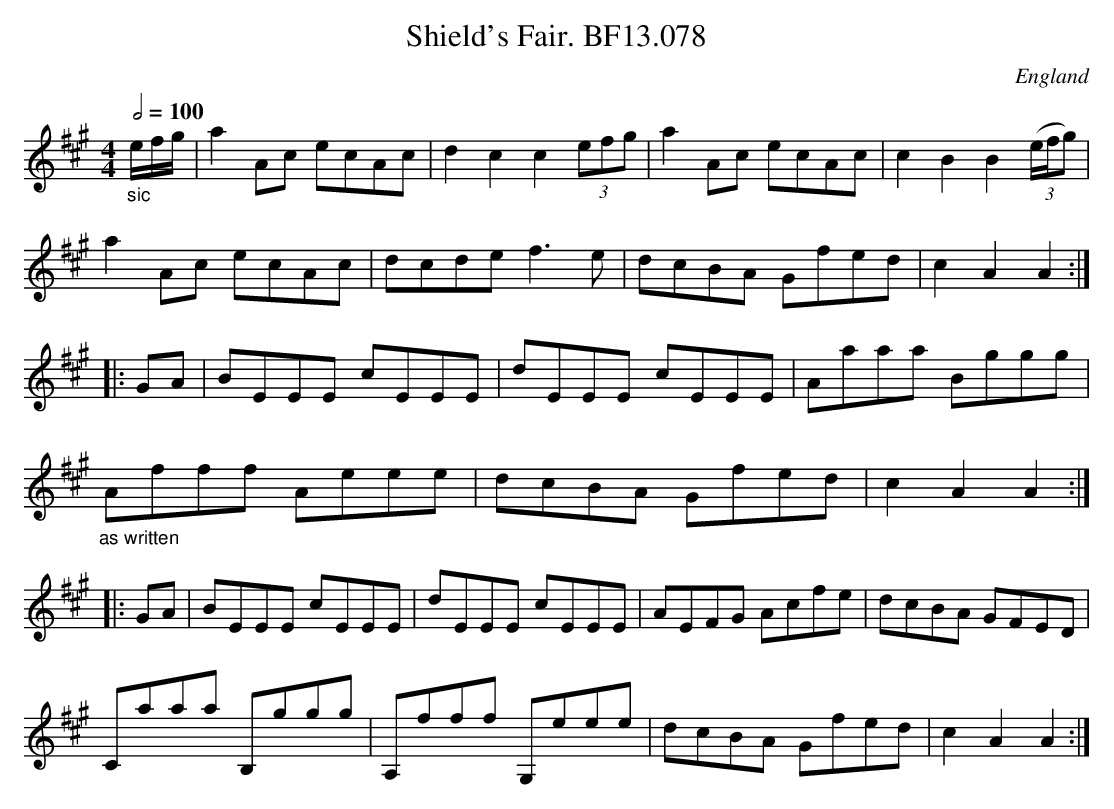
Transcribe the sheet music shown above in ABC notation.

X:1
T:Shield's Fair. BF13.078
M:4/4
L:1/8
Q:1/2=100
O:England
K:A major
"_sic"e/f/g/|a2Ac ecAc|d2c2c2 (3efg |a2Ac ecAc|c2B2B2((3e/f/g)|!
a2Ac ecAc|dcdef3e|dcBA Gfed|c2A2A2:|!
|:GA|BEEE cEEE|dEEE cEEE|Aaaa Bggg|!
"_as written"Afff Aeee|dcBA Gfed|c2A2A2:|!
|:GA|BEEE cEEE|dEEE cEEE|AEFG Acfe|dcBA GFED|!
Caaa B,ggg|A,fff G,eee|dcBA Gfed|c2A2A2:|
